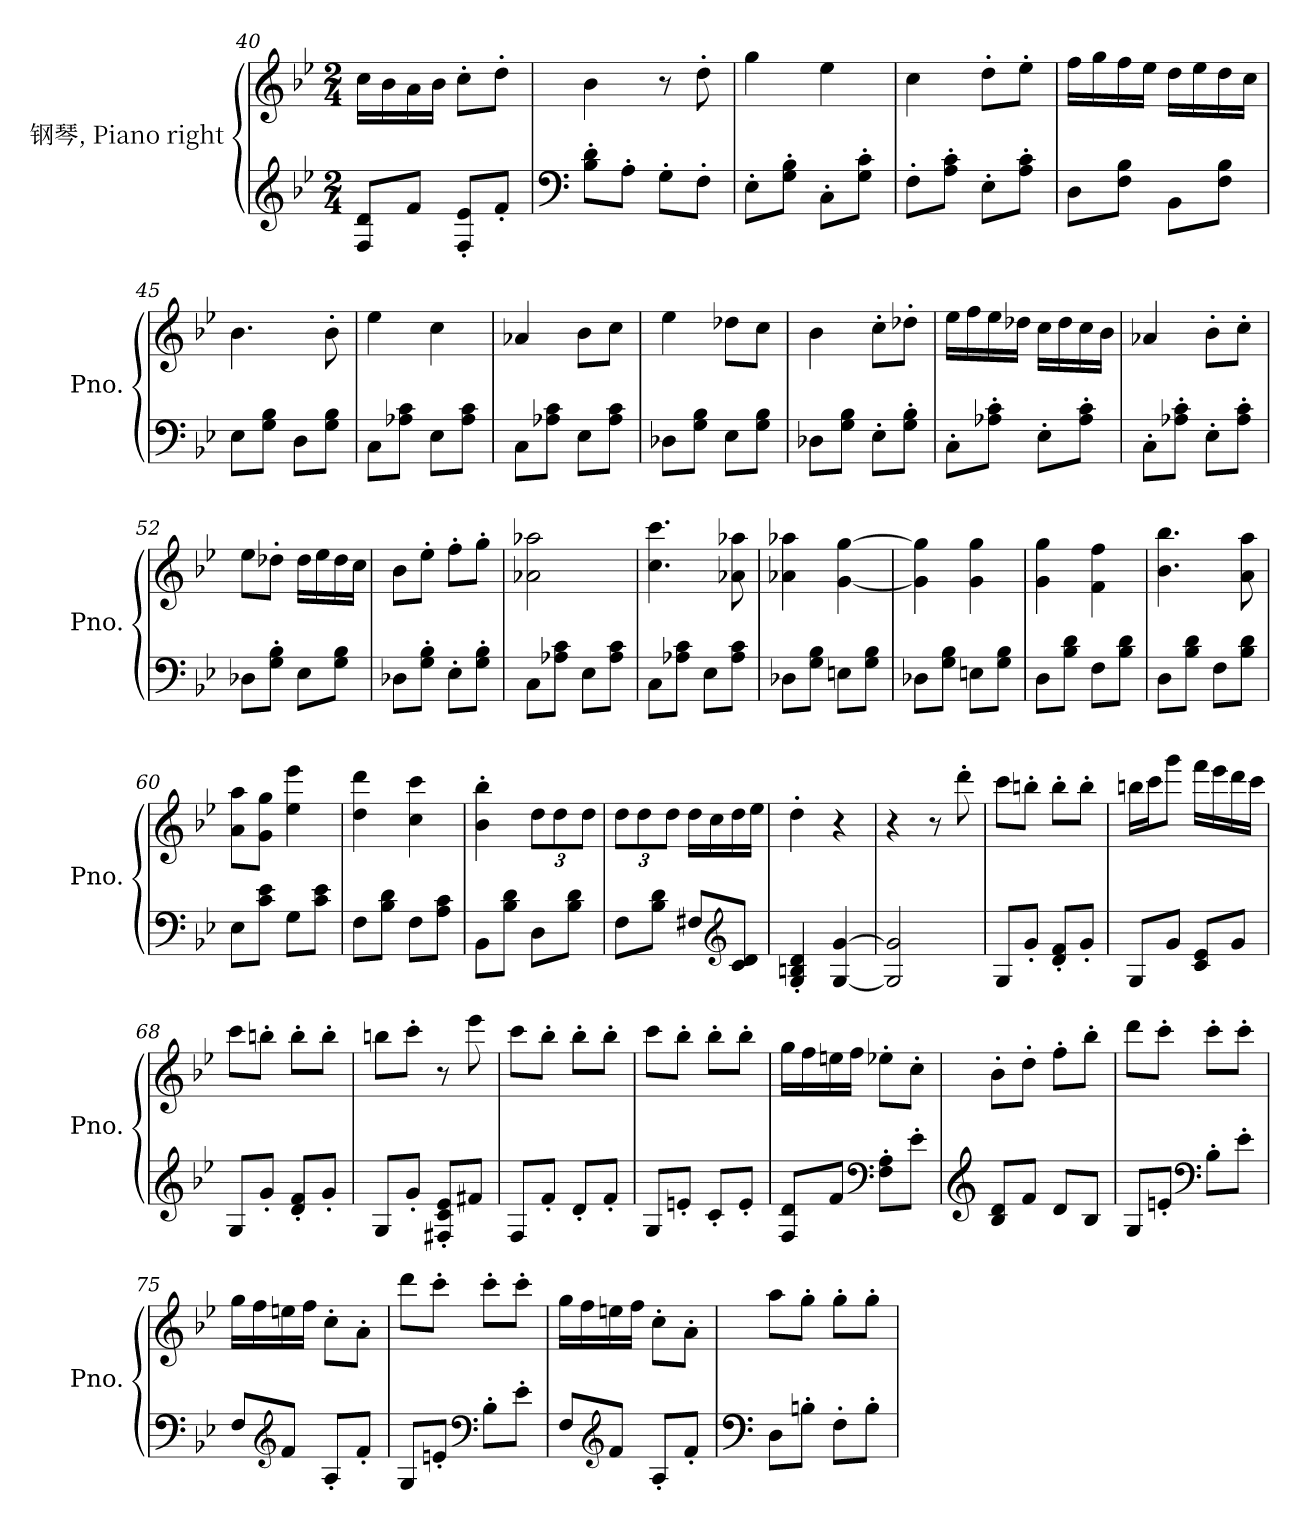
**kern	**kern
*part1	*part1
*staff2	*staff1
*I"钢琴, Piano right	*
*I'Pno.	*
*clefG2	*clefG2
*k[b-e-]	*k[b-e-]
*M2/4	*M2/4
*MM139	*MM139
=40	=40
8F/ 8d/L	16cc\LL
.	16b-\
8f/J	16a\
.	16b-\JJ
*	*MM135
8F/' 8e-/'L	8cc'\L
*	*MM131
8f'/J	8dd'\J
=41	=41
*clefF4	*
*	*MM137
8B-\' 8d\'L	4b-\
8A'\J	.
8G'\L	8r
*	*MM133
8F'\J	8dd'\
=42	=42
*	*MM135
8E-'\L	4gg\
8G\' 8B-\'J	.
8C'\L	4ee-\
8G\' 8c\'J	.
!!LO:PB:g=z
=43	=43
*	*MM137
8F'\L	4cc\
8A\' 8c\'J	.
8E-'\L	8dd'\L
8A\' 8c\'J	8ee-'\J
=44	=44
*	*MM139
8D\L	16ff\LL
.	16gg\
8F\ 8B-\J	16ff\
.	16ee-\JJ
*	*MM136
8BB-\L	16dd\LL
.	16ee-\
*	*MM131
8F\ 8B-\J	16dd\
.	16cc\JJ
=45	=45
*	*MM134
8E-\L	4.b-\
8G\ 8B-\J	.
8D\L	.
*	*MM131
8G\ 8B-\J	8b-'\
=46	=46
*	*MM135
8C\L	4ee-\
8A-X\ 8c\J	.
8E-\L	4cc\
8A-\ 8c\J	.
=47	=47
*	*MM137
8C\L	4a-X/
8A-X\ 8c\J	.
8E-\L	8b-\L
8A-\ 8c\J	8cc\J
=48	=48
*	*MM135
8D-X\L	4ee-\
8G\ 8B-\J	.
8E-\L	8dd-X\L
8G\ 8B-\J	8cc\J
=49	=49
*	*MM137
8D-X\L	4b-\
8G\ 8B-\J	.
8E-'\L	8cc'\L
8G\' 8B-\'J	8dd-X'\J
!!LO:LB:g=z
=50	=50
8C'\L	16ee-\LL
.	16ff\
8A-X\' 8c\'J	16ee-\
.	16dd-X\JJ
*	*MM136
8E-'\L	16cc\LL
.	16dd-\
*	*MM134
8A-\' 8c\'J	16cc\
.	16b-\JJ
=51	=51
8C'\L	4a-X/
8A-X\' 8c\'J	.
*	*MM134
8E-'\L	8b-'\L
8A-\' 8c\'J	8cc'\J
=52	=52
8D-X\L	8ee-\L
8G\' 8B-\'J	8dd-X'\J
*	*MM137
8E-\L	16dd-\LL
.	16ee-\
8G\ 8B-\J	16dd-\
.	16cc\JJ
=53	=53
8D-X\L	8b-\L
*	*MM134
8G\' 8B-\'J	8ee-'\J
8E-'\L	8ff'\L
8G\' 8B-\'J	8gg'\J
=54	=54
*	*MM137
8C\L	2a-X\ 2aa-X\
8A-X\ 8c\J	.
8E-\L	.
8A-\ 8c\J	.
=55	=55
*	*MM137
8C\L	4.cc\ 4.ccc\
8A-X\ 8c\J	.
8E-\L	.
8A-\ 8c\J	8a-X\ 8aa-X\
=56	=56
8D-X\L	4a-X\ 4aa-X\
8G\ 8B-\J	.
8En\L	[4g\ [4gg\
8G\ 8B-\J	.
!!LO:LB:g=z
=57	=57
8D-X\L	4g\] 4gg\]
8G\ 8B-\J	.
*	*MM135
8En\L	4g\ 4gg\
8G\ 8B-\J	.
=58	=58
*	*MM137
8D\L	4g\ 4gg\
8B-\ 8d\J	.
*	*MM135
8F\L	4f\ 4ff\
8B-\ 8d\J	.
=59	=59
8D\L	4.b-\ 4.bb-\
8B-\ 8d\J	.
8F\L	.
8B-\ 8d\J	8a\ 8aa\
=60	=60
*	*MM137
8E-\L	8a\ 8aa\L
8c\ 8e-\J	8g\ 8gg\J
*	*MM134
8G\L	4ee-\ 4eee-\
8c\ 8e-\J	.
=61	=61
8F\L	4dd\ 4ddd\
8B-\ 8d\J	.
8F\L	4cc\ 4ccc\
8A\ 8c\J	.
=62	=62
8BB-\L	4b-\' 4bb-\'
8B-\ 8d\J	.
*	*Xbrackettup
*	*MM137
8D\L	12dd\L
.	12dd\
8B-\ 8d\J	.
.	12dd\J
=63	=63
8F\L	12dd\L
.	12dd\
8B-\ 8d\J	.
.	12dd\J
*	*MM134
8F#X/L	16dd\LL
.	16cc\
*clefG2	*
8c/ 8d/J	16dd\
.	16ee-\JJ
=64	=64
*	*MM126
4G/' 4Bn/' 4d/'	4dd'\
*	*MM137
[4G/ [4g/	4r
!!LO:LB:g=z
=65	=65
2G/] 2g/]	4r
.	8r
*	*MM133
.	8ddd'\
=66	=66
*	*MM139
8G/L	8ccc\L
8g'/J	8bbn'\J
*	*MM137
8d/' 8f/'L	8bb'\L
*	*MM135
8g'/J	8bb'\J
=67	=67
*	*MM142
8G/L	16bbn\LL
*	*MM130
.	16ccc\J
*	*MM139
8g/J	8ggg\J
*	*MM138
8c/ 8e-/L	16fff\LL
.	16eee-\
*	*MM134
8g/J	16ddd\
.	16ccc\JJ
=68	=68
*	*MM139
8G/L	8ccc\L
8g'/J	8bbn'\J
*	*MM137
8d/' 8f/'L	8bb'\L
*	*MM134
8g'/J	8bb'\J
=69	=69
*	*MM137
8G/L	8bbn\L
8g'/J	8ccc'\J
8F#X/' 8c/' 8e-/'L	8r
*	*MM134
8f#X/J	8eee-\
=70	=70
*	*MM139
8F/L	8ccc\L
8f'/J	8bb-'\J
*	*MM137
8d'/L	8bb-'\L
8f'/J	8bb-'\J
!!LO:LB:g=z
=71	=71
*	*MM139
8G/L	8ccc\L
8en'/J	8bb-'\J
*	*MM137
8c'/L	8bb-'\L
8e'/J	8bb-'\J
=72	=72
*	*MM139
8F/ 8d/L	16gg\LL
.	16ff\
8f/J	16een\
.	16ff\JJ
*clefF4	*
*	*MM135
8F\' 8A\'L	8ee-X'\L
*	*MM131
8e-'\J	8cc'\J
=73	=73
*clefG2	*
*	*MM136
8B-/ 8d/L	8b-'\L
*	*MM139
8f/J	8dd'\J
*	*MM137
8d/L	8ff'\L
*	*MM134
8B-/J	8bb-'\J
=74	=74
8G/L	8ddd\L
*	*MM135
8en'/J	8ccc'\J
*clefF4	*
8B-'\L	8ccc'\L
8e'\J	8ccc'\J
=75	=75
*	*MM139
8F/L	16gg\LL
.	16ff\
*clefG2	*
8f/J	16een\
.	16ff\JJ
*	*MM135
8A'/L	8cc'\L
*	*MM133
8f'/J	8a'\J
=76	=76
*	*MM137
8G/L	8ddd\L
*	*MM134
8en'/J	8ccc'\J
*clefF4	*
8B-'\L	8ccc'\L
8e'\J	8ccc'\J
!!LO:LB:g=z
=77	=77
*	*MM139
8F/L	16gg\LL
.	16ff\
*clefG2	*
8f/J	16een\
.	16ff\JJ
*	*MM135
8A'/L	8cc'\L
*	*MM131
8f'/J	8a'\J
=78	=78
*clefF4	*
*	*MM137
8D\L	8aa\L
*	*MM134
8Bn'\J	8gg'\J
8F'\L	8gg'\L
8B'\J	8gg'\J
=	=
*-	*-
